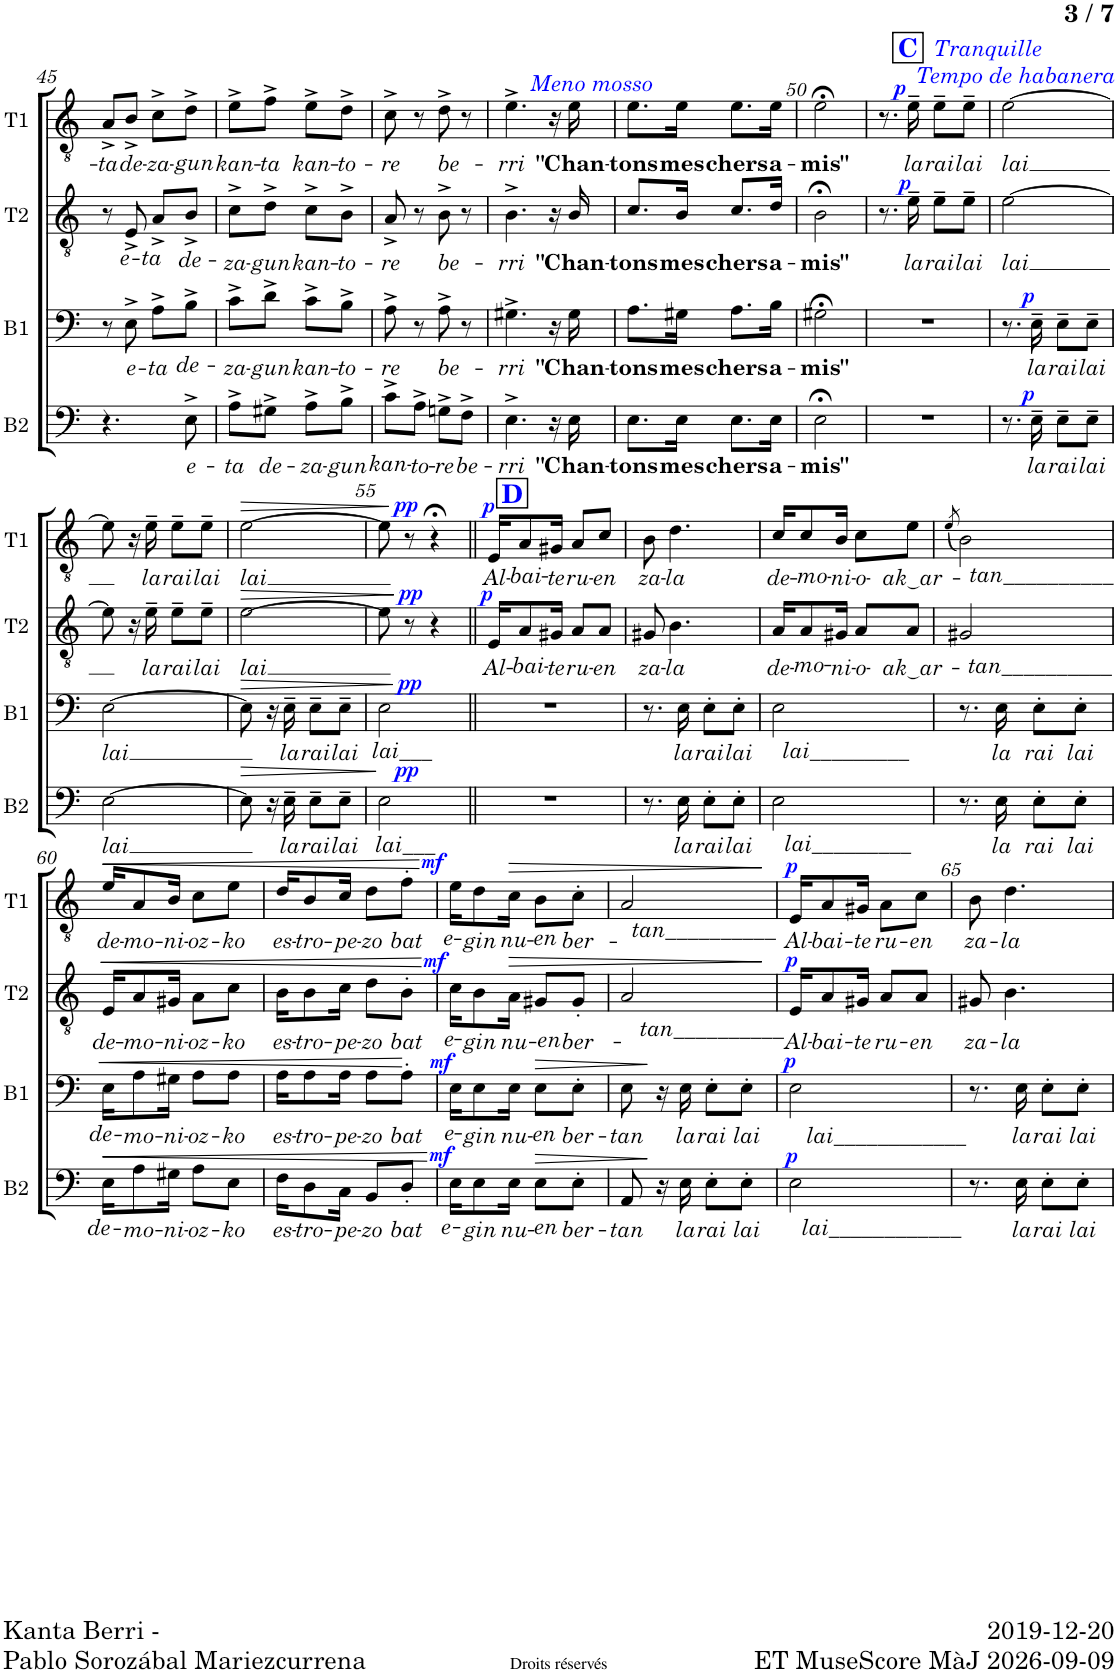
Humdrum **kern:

**kern	**text	**dynam	**kern	**text	**dynam	**kern	**text	**dynam	**kern	**text	**dynam
*part4	*part4	*part4	*part3	*part3	*part3	*part2	*part2	*part2	*part1	*part1	*part1
*staff4	*staff4	*staff4	*staff3	*staff3	*staff3	*staff2	*staff2	*staff2	*staff1	*staff1	*staff1
*I"Basse	*	*	*I"Baryton	*	*	*I"Ténor 2	*	*	*I"Ténor 1	*	*
*I'B2	*	*	*I'B1	*	*	*I'T2	*	*	*I'T1	*	*
!!LO:PB:g=z
*clefF4	*	*	*clefF4	*	*	*clefGv2	*	*	*clefGv2	*	*
*k[]	*	*	*k[]	*	*	*k[]	*	*	*k[]	*	*
*M2/4	*	*	*M2/4	*	*	*M2/4	*	*	*M2/4	*	*
=45	=45	=45	=45	=45	=45	=45	=45	=45	=45	=45	=45
!	!	!	!	!	!	!	!	!	!	!LO:LY:b	!
4.r	.	.	8r	.	.	8r	.	.	8A^/L	-ta	.
!	!	!	!	!LO:LY:b	!	!	!LO:LY:b	!	!	!LO:LY:b	!
.	.	.	8E^\	e-	.	8E^/	e-	.	8B^/J	de-	.
!	!	!	!	!LO:LY:b	!	!	!LO:LY:b	!	!	!LO:LY:b	!
.	.	.	8A^\L	-ta	.	8A^/L	-ta	.	8c^\L	-za-	.
!	!LO:LY:b	!	!	!LO:LY:b	!	!	!LO:LY:b	!	!	!LO:LY:b	!
8E^\	e-	.	8B^\J	de-	.	8B^/J	de-	.	8d^\J	-gun	.
=46	=46	=46	=46	=46	=46	=46	=46	=46	=46	=46	=46
!	!LO:LY:b	!	!	!LO:LY:b	!	!	!LO:LY:b	!	!	!LO:LY:b	!
8A^\L	-ta	.	8c^\L	-za-	.	8c^\L	-za-	.	8e^\L	kan-	.
!	!LO:LY:b	!	!	!LO:LY:b	!	!	!LO:LY:b	!	!	!LO:LY:b	!
8G#X^\J	de-	.	8d^\J	-gun	.	8d^\J	-gun	.	8f^\J	-ta	.
!	!LO:LY:b	!	!	!LO:LY:b	!	!	!LO:LY:b	!	!	!LO:LY:b	!
8A^\L	-za-	.	8c^\L	kan-	.	8c^\L	kan-	.	8e^\L	kan-	.
!	!LO:LY:b	!	!	!LO:LY:b	!	!	!LO:LY:b	!	!	!LO:LY:b	!
8B^\J	-gun	.	8B^\J	-to-	.	8B^\J	-to-	.	8d^\J	-to-	.
=47	=47	=47	=47	=47	=47	=47	=47	=47	=47	=47	=47
!	!LO:LY:b	!	!	!LO:LY:b	!	!	!LO:LY:b	!	!	!LO:LY:b	!
8c^\L	kan-	.	8A^\	-re	.	8A^/	-re	.	8c^\	-re	.
!	!LO:LY:b	!	!	!	!	!	!	!	!	!	!
8A^\J	-to-	.	8r	.	.	8r	.	.	8r	.	.
!	!LO:LY:b	!	!	!LO:LY:b	!	!	!LO:LY:b	!	!	!LO:LY:b	!
8Gn^\L	-re	.	8A^\	be-	.	8B^\	be-	.	8d^\	be-	.
!	!LO:LY:b	!	!	!	!	!	!	!	!	!	!
8F^\J	be-	.	8r	.	.	8r	.	.	8r	.	.
=48	=48	=48	=48	=48	=48	=48	=48	=48	=48	=48	=48
!	!LO:LY:b	!	!	!LO:LY:b	!	!	!LO:LY:b	!	!	!LO:LY:b	!
4.E^\	-rri	.	4.G#X^\	-rri	.	4.B^\	-rri	.	4.e^\	-rri	.
!	!	!	!	!	!	!	!	!	!LO:TX:a:i:color=#0000FF:t=Meno mosso	!	!
16r	.	.	16r	.	.	16r	.	.	16r	.	.
!	!LO:LY:b	!	!	!LO:LY:b	!	!	!LO:LY:b	!	!	!LO:LY:b	!
16E\	"Chan-	.	16G#\	"Chan-	.	16B/	"Chan-	.	16e\	"Chan-	.
=49	=49	=49	=49	=49	=49	=49	=49	=49	=49	=49	=49
!	!LO:LY:b	!	!	!LO:LY:b	!	!	!LO:LY:b	!	!	!LO:LY:b	!
8.E\L	-tons	.	8.A\L	-tons	.	8.c/L	-tons	.	8.e\L	-tons	.
!	!LO:LY:b	!	!	!LO:LY:b	!	!	!LO:LY:b	!	!	!LO:LY:b	!
16E\Jk	mes	.	16G#X\Jk	mes	.	16B/Jk	mes	.	16e\Jk	mes	.
!	!LO:LY:b	!	!	!LO:LY:b	!	!	!LO:LY:b	!	!	!LO:LY:b	!
8.E\L	chers	.	8.A\L	chers	.	8.c/L	chers	.	8.e\L	chers	.
!	!LO:LY:b	!	!	!LO:LY:b	!	!	!LO:LY:b	!	!	!LO:LY:b	!
16E\Jk	a-	.	16B\Jk	a-	.	16d/Jk	a-	.	16e\Jk	a-	.
=50	=50	=50	=50	=50	=50	=50	=50	=50	=50	=50	=50
!	!LO:LY:b	!	!	!LO:LY:b	!	!	!LO:LY:b	!	!	!LO:LY:b	!
2E;<\	-mis"	.	2G#X;<\	-mis"	.	2B;<\	-mis"	.	2e;<\	-mis"	.
!!LO:REH:place=s1:a:B:cj:color=#0000FF:fs=14:t=C:qo=0.75
=51	=51	=51	=51	=51	=51	=51	=51	=51	=51	=51	=51
!	!	!	!	!	!	!	!	!	!LO:TX:a:i:color=#0000FF:t=Tempo de habanera	!	!
2r	.	.	2r	.	.	8.r	.	.	8.r	.	.
!	!	!	!	!	!	!	!LO:LY:b	!LO:DY:a	!	!LO:LY:b	!LO:DY:a
.	.	.	.	.	.	16e~\	la	p	16e~\	la	p
!	!	!	!	!	!	!	!	!	!LO:TX:a:i:color=#0000FF:t=Tranquille	!	!
!	!	!	!	!	!	!	!LO:LY:b	!	!	!LO:LY:b	!
.	.	.	.	.	.	8e~\L	rai	.	8e~\L	rai	.
!	!	!	!	!	!	!	!LO:LY:b	!	!	!LO:LY:b	!
.	.	.	.	.	.	8e~\J	lai	.	8e~\J	lai	.
=52	=52	=52	=52	=52	=52	=52	=52	=52	=52	=52	=52
!	!	!	!	!	!	!	!LO:LY:b	!	!	!LO:LY:b	!
8.r	.	.	8.r	.	.	[2e\	-lai	.	[2e\	-lai	.
!	!LO:LY:b	!LO:DY:a	!	!LO:LY:b	!LO:DY:a	!	!	!	!	!	!
16E~\	la	p	16E~\	la	p	.	.	.	.	.	.
!	!LO:LY:b	!	!	!LO:LY:b	!	!	!	!	!	!	!
8E~\L	rai	.	8E~\L	rai	.	.	.	.	.	.	.
!	!LO:LY:b	!	!	!LO:LY:b	!	!	!	!	!	!	!
8E~\J	lai	.	8E~\J	lai	.	.	.	.	.	.	.
!!LO:LB:g=z
=53	=53	=53	=53	=53	=53	=53	=53	=53	=53	=53	=53
!	!LO:LY:b	!	!	!LO:LY:b	!	!	!	!	!	!	!
[2E\	-lai	.	[2E\	-lai	.	8e\]	.	.	8e\]	.	.
.	.	.	.	.	.	16r	.	.	16r	.	.
!	!	!	!	!	!	!	!LO:LY:b	!	!	!LO:LY:b	!
.	.	.	.	.	.	16e~\	la	.	16e~\	la	.
!	!	!	!	!	!	!	!LO:LY:b	!	!	!LO:LY:b	!
.	.	.	.	.	.	8e~\L	rai	.	8e~\L	rai	.
!	!	!	!	!	!	!	!LO:LY:b	!	!	!LO:LY:b	!
.	.	.	.	.	.	8e~\J	lai	.	8e~\J	lai	.
=54	=54	=54	=54	=54	=54	=54	=54	=54	=54	=54	=54
!	!	!LO:HP:b	!	!	!LO:HP:b	!	!LO:LY:b	!LO:HP:b	!	!LO:LY:b	!LO:HP:b
8E\]	.	>	8E\]	.	>	[2e\	-lai	>	[2e\	-lai	>
16r	.	.	16r	.	.	.	.	.	.	.	.
!	!LO:LY:b	!	!	!LO:LY:b	!	!	!	!	!	!	!
16E~\	la	.	16E~\	la	.	.	.	.	.	.	.
!	!LO:LY:b	!	!	!LO:LY:b	!	!	!	!	!	!	!
8E~\L	rai	.	8E~\L	rai	.	.	.	.	.	.	.
!	!LO:LY:b	!	!	!LO:LY:b	!	!	!	!	!	!	!
8E~\J	lai	.	8E~\J	lai	.	.	.	.	.	.	.
.	.	]	.	.	.	.	.	.	.	.	.
=55	=55	=55	=55	=55	=55	=55	=55	=55	=55	=55	=55
!	!LO:LY:b	!LO:DY:a	!	!LO:LY:b	!	!	!	!	!	!	!
*	*	*	*^	*	*	*	*	*	*	*	*
2E\	lai___	pp	2E\	8ryy	lai___	.	8e\]	.	.	8e\]	.	.
!	!	!	!	!	!	!LO:DY:a	!	!	!LO:DY:n=1:a	!	!	!LO:DY:n=1:a
.	.	.	.	4.ryy	.	pp	8r	.	] pp	8r	.	] pp
.	.	.	.	.	.	.	4r	.	.	4r;<	.	.
.	.	.	.	.	.	]	.	.	.	.	.	.
!!LO:REH:place=s1:a:B:cj:color=#0000FF:fs=14:t=D
=56||	=56||	=56||	=56||	=56||	=56||	=56||	=56||	=56||	=56||	=56||	=56||	=56||
!	!	!	!	!	!	!	!	!LO:LY:b	!LO:DY:a	!	!LO:LY:b	!LO:DY:a
*	*	*	*v	*v	*	*	*	*	*	*	*	*
2r	.	.	2r	.	.	16E/KL	Al-	p	16E/KL	Al-	p
!	!	!	!	!	!	!	!LO:LY:b	!	!	!LO:LY:b	!
.	.	.	.	.	.	8A/	-bai-	.	8A/	-bai-	.
!	!	!	!	!	!	!	!LO:LY:b	!	!	!LO:LY:b	!
.	.	.	.	.	.	16G#X/Jk	-te	.	16G#X/Jk	-te	.
!	!	!	!	!	!	!	!LO:LY:b	!	!	!LO:LY:b	!
.	.	.	.	.	.	8A/L	ru-	.	8A/L	ru-	.
!	!	!	!	!	!	!	!LO:LY:b	!	!	!LO:LY:b	!
.	.	.	.	.	.	8A/J	-en	.	8c/J	-en	.
=57	=57	=57	=57	=57	=57	=57	=57	=57	=57	=57	=57
!	!	!	!	!	!	!	!LO:LY:b	!	!	!LO:LY:b	!
8.r	.	.	8.r	.	.	8G#X/	za-	.	8B\	za-	.
!	!	!	!	!	!	!	!LO:LY:b	!	!	!LO:LY:b	!
.	.	.	.	.	.	4.B\	-la	.	4.d\	-la	.
!	!LO:LY:b	!	!	!LO:LY:b	!	!	!	!	!	!	!
16E\	la	.	16E\	la	.	.	.	.	.	.	.
!	!LO:LY:b	!	!	!LO:LY:b	!	!	!	!	!	!	!
8E'\L	rai	.	8E'\L	rai	.	.	.	.	.	.	.
!	!LO:LY:b	!	!	!LO:LY:b	!	!	!	!	!	!	!
8E'\J	lai	.	8E'\J	lai	.	.	.	.	.	.	.
=58	=58	=58	=58	=58	=58	=58	=58	=58	=58	=58	=58
!	!LO:LY:b	!	!	!LO:LY:b	!	!	!LO:LY:b	!	!	!LO:LY:b	!
2E\	lai_________	.	2E\	lai_________	.	16A/KL	de-	.	16c/KL	de-	.
!	!	!	!	!	!	!	!LO:LY:b	!	!	!LO:LY:b	!
.	.	.	.	.	.	8A/	-mo-	.	8c/	-mo-	.
!	!	!	!	!	!	!	!LO:LY:b	!	!	!LO:LY:b	!
.	.	.	.	.	.	16G#X/Jk	-ni-	.	16B/Jk	-ni-	.
!	!	!	!	!	!	!	!LO:LY:b	!	!	!LO:LY:b	!
.	.	.	.	.	.	8A/L	-o-	.	8c\L	-o-	.
!	!	!	!	!	!	!	!LO:LY:b	!	!	!LO:LY:b	!
.	.	.	.	.	.	8A/J	-ak ͜ ar-	.	8e\J	-ak ͜ ar-	.
=59	=59	=59	=59	=59	=59	=59	=59	=59	=59	=59	=59
.	.	.	.	.	.	.	.	.	(8qe/	.	.
!	!	!	!	!	!	!	!LO:LY:b	!	!	!LO:LY:b	!
8.r	.	.	8.r	.	.	2G#X/	-tan__________	.	2B\)	-tan__________	.
!	!LO:LY:b	!	!	!LO:LY:b	!	!	!	!	!	!	!
16E\	la	.	16E\	la	.	.	.	.	.	.	.
!	!LO:LY:b	!	!	!LO:LY:b	!	!	!	!	!	!	!
8E'\L	rai	.	8E'\L	rai	.	.	.	.	.	.	.
!	!LO:LY:b	!	!	!LO:LY:b	!	!	!	!	!	!	!
8E'\J	lai	.	8E'\J	lai	.	.	.	.	.	.	.
!!LO:LB:g=z
=60	=60	=60	=60	=60	=60	=60	=60	=60	=60	=60	=60
!	!LO:LY:b	!LO:HP:b	!	!LO:LY:b	!LO:HP:b	!	!LO:LY:b	!LO:HP:b	!	!LO:LY:b	!LO:HP:b
16E\KL	de-	<	16E\KL	de-	<	16E/KL	de-	<	16e/KL	de-	<
!	!LO:LY:b	!	!	!LO:LY:b	!	!	!LO:LY:b	!	!	!LO:LY:b	!
8A\	-mo-	.	8A\	-mo-	.	8A/	-mo-	.	8A/	-mo-	.
!	!LO:LY:b	!	!	!LO:LY:b	!	!	!LO:LY:b	!	!	!LO:LY:b	!
16G#X\Jk	-ni-	.	16G#X\Jk	-ni-	.	16G#X/Jk	-ni-	.	16B/Jk	-ni-	.
!	!LO:LY:b	!	!	!LO:LY:b	!	!	!LO:LY:b	!	!	!LO:LY:b	!
8A\L	-oz-	.	8A\L	-oz-	.	8A\L	-oz-	.	8c\L	-oz-	.
!	!LO:LY:b	!	!	!LO:LY:b	!	!	!LO:LY:b	!	!	!LO:LY:b	!
8E\J	-ko	.	8A\J	-ko	.	8c\J	-ko	.	8e\J	-ko	.
=61	=61	=61	=61	=61	=61	=61	=61	=61	=61	=61	=61
!	!LO:LY:b	!	!	!LO:LY:b	!	!	!LO:LY:b	!	!	!LO:LY:b	!
16F\KL	es-	.	16A\KL	es-	.	16B\KL	es-	.	16d/KL	es-	.
!	!LO:LY:b	!	!	!LO:LY:b	!	!	!LO:LY:b	!	!	!LO:LY:b	!
8D\	-tro-	.	8A\	-tro-	.	8B\	-tro-	.	8B/	-tro-	.
!	!LO:LY:b	!	!	!LO:LY:b	!	!	!LO:LY:b	!	!	!LO:LY:b	!
16C\Jk	-pe-	.	16A\Jk	-pe-	.	16c\Jk	-pe-	.	16c/Jk	-pe-	.
!	!LO:LY:b	!	!	!LO:LY:b	!	!	!LO:LY:b	!	!	!LO:LY:b	!
8BB/L	-zo	.	8A\L	-zo	.	8d\L	-zo	.	8d\L	-zo	.
!	!LO:LY:b	!	!	!LO:LY:b	!	!	!LO:LY:b	!	!	!LO:LY:b	!
8D'/J	bat	.	8A'\J	bat	.	8B'\J	bat	.	8f'\J	bat	.
.	.	[	.	.	.	.	.	[	.	.	[
=62	=62	=62	=62	=62	=62	=62	=62	=62	=62	=62	=62
!	!LO:LY:b	!LO:DY:a	!	!LO:LY:b	!LO:DY:a	!	!LO:LY:b	!LO:DY:a	!	!LO:LY:b	!LO:DY:a
16E\KL	e-	mf	16E\KL	e-	mf	16c\KL	e-	mf	16e\KL	e-	mf
!	!LO:LY:b	!	!	!LO:LY:b	!	!	!LO:LY:b	!	!	!LO:LY:b	!
8E\	-gin	.	8E\	-gin	[	8B\	-gin	.	8d\	-gin	.
!	!LO:LY:b	!	!	!LO:LY:b	!	!	!LO:LY:b	!LO:HP:b	!	!LO:LY:b	!LO:HP:b
16E\Jk	nu-	.	16E\Jk	nu-	.	16A\Jk	nu-	>	16c\Jk	nu-	>
!	!LO:LY:b	!LO:HP:b	!	!LO:LY:b	!LO:HP:b	!	!LO:LY:b	!	!	!LO:LY:b	!
8E\L	-en	>	8E\L	-en	>	8G#X/L	-en	.	8B\L	-en	.
!	!LO:LY:b	!	!	!LO:LY:b	!	!	!LO:LY:b	!	!	!LO:LY:b	!
8E'\J	ber-	.	8E'\J	ber-	.	8G#'/J	ber-	.	8c'\J	ber-	.
=63	=63	=63	=63	=63	=63	=63	=63	=63	=63	=63	=63
!	!LO:LY:b	!	!	!LO:LY:b	!	!	!LO:LY:b	!	!	!LO:LY:b	!
8AA/	-tan	.	8E\	-tan	.	2A/	-tan__________	.	2A/	-tan__________	.
16r	.	]	16r	.	]	.	.	.	.	.	.
!	!LO:LY:b	!	!	!LO:LY:b	!	!	!	!	!	!	!
16E\	la	.	16E\	la	.	.	.	.	.	.	.
!	!LO:LY:b	!	!	!LO:LY:b	!	!	!	!	!	!	!
8E'\L	rai	.	8E'\L	rai	.	.	.	.	.	.	.
!	!LO:LY:b	!	!	!LO:LY:b	!	!	!	!	!	!	!
8E'\J	lai	.	8E'\J	lai	.	.	.	.	.	.	.
.	.	.	.	.	.	.	.	]	.	.	]
=64	=64	=64	=64	=64	=64	=64	=64	=64	=64	=64	=64
!	!LO:LY:b	!LO:DY:a	!	!LO:LY:b	!LO:DY:a	!	!LO:LY:b	!LO:DY:a	!	!LO:LY:b	!LO:DY:a
2E\	lai____________	p	2E\	lai____________	p	16E/KL	-Al-	p	16E/KL	-Al-	p
!	!	!	!	!	!	!	!LO:LY:b	!	!	!LO:LY:b	!
.	.	.	.	.	.	8A/	-bai-	.	8A/	-bai-	.
!	!	!	!	!	!	!	!LO:LY:b	!	!	!LO:LY:b	!
.	.	.	.	.	.	16G#X/Jk	-te	.	16G#X/Jk	-te	.
!	!	!	!	!	!	!	!LO:LY:b	!	!	!LO:LY:b	!
.	.	.	.	.	.	8A/L	ru-	.	8A\L	ru-	.
!	!	!	!	!	!	!	!LO:LY:b	!	!	!LO:LY:b	!
.	.	.	.	.	.	8A/J	-en	.	8c\J	-en	.
=65	=65	=65	=65	=65	=65	=65	=65	=65	=65	=65	=65
!	!	!	!	!	!	!	!LO:LY:b	!	!	!LO:LY:b	!
8.r	.	.	8.r	.	.	8G#X/	za-	.	8B\	za-	.
!	!	!	!	!	!	!	!LO:LY:b	!	!	!LO:LY:b	!
.	.	.	.	.	.	4.B\	-la	.	4.d\	-la	.
!	!LO:LY:b	!	!	!LO:LY:b	!	!	!	!	!	!	!
16E\	la	.	16E\	la	.	.	.	.	.	.	.
!	!LO:LY:b	!	!	!LO:LY:b	!	!	!	!	!	!	!
8E'\L	rai	.	8E'\L	rai	.	.	.	.	.	.	.
!	!LO:LY:b	!	!	!LO:LY:b	!	!	!	!	!	!	!
8E'\J	lai	.	8E'\J	lai	.	.	.	.	.	.	.
=	=	=	=	=	=	=	=	=	=	=	=
*-	*-	*-	*-	*-	*-	*-	*-	*-	*-	*-	*-
